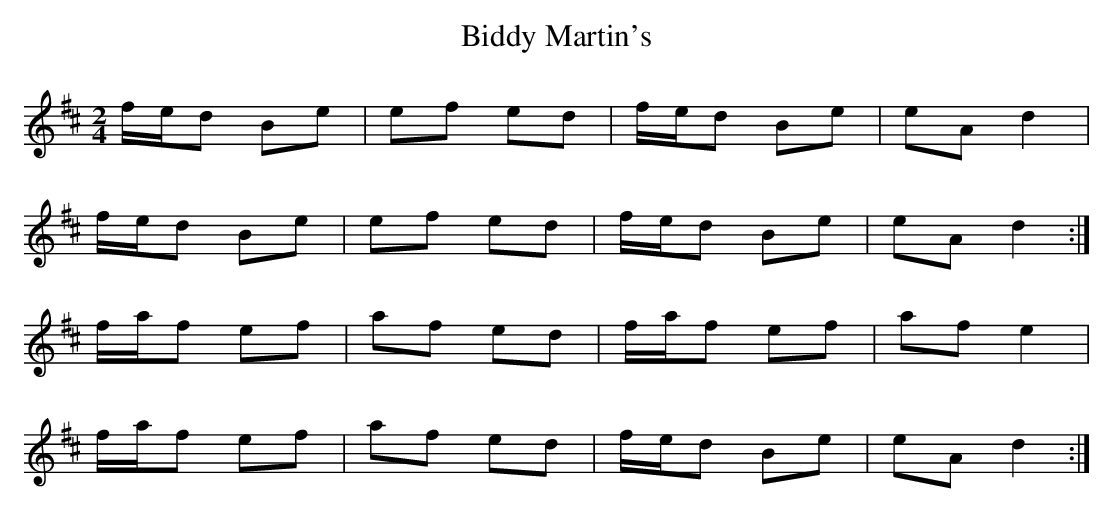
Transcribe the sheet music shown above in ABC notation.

X:1
T:Martin's, Biddy
M:2/4
L:1/16
K:D Major
fed2 B2e2|e2f2 e2d2|fed2 B2e2|e2A2 d4|!
fed2 B2e2|e2f2 e2d2|fed2 B2e2|e2A2 d4:|!
faf2 e2f2|a2f2 e2d2|faf2 e2f2|a2f2 e4|!
faf2 e2f2|a2f2 e2d2|fed2 B2e2|e2A2 d4:|!
